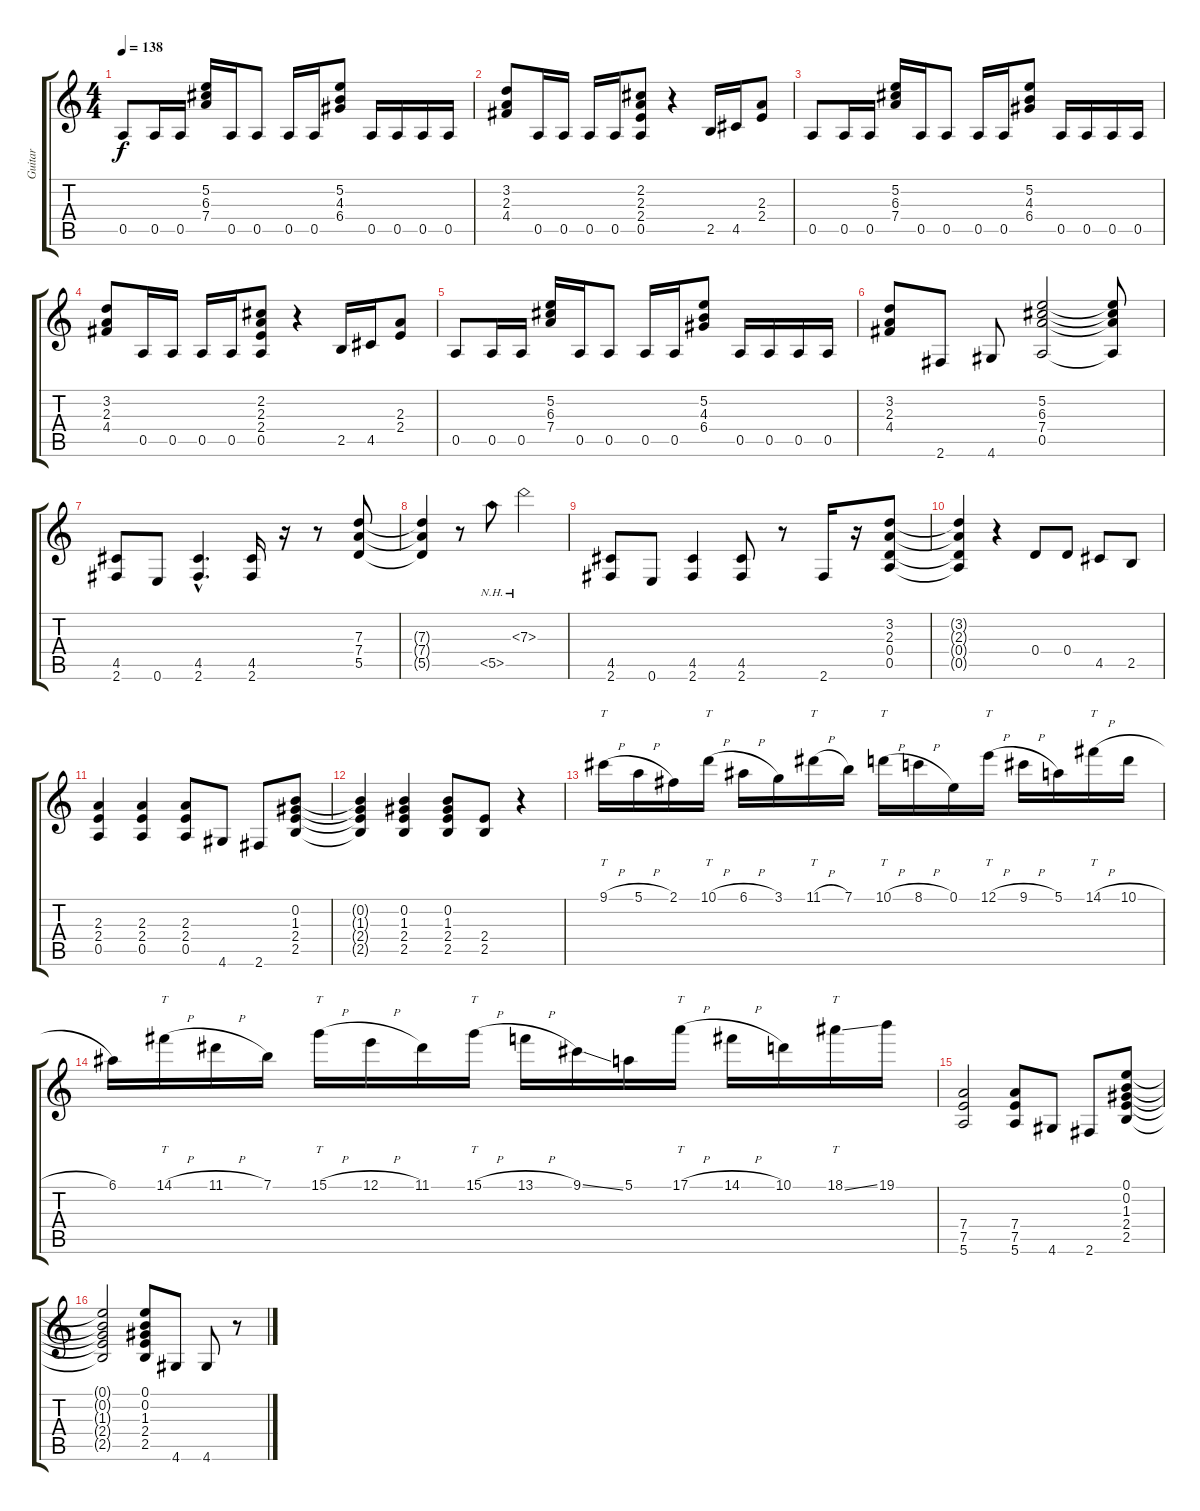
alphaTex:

\track ("Guitar" "Guitar") {instrument distortionguitar}
\staff {score tabs}
\tuning (E4 B3 G3 D3 A2 E2) {hide}
\ts (4 4)
\tempo 138
\clef g2
\ks c
0.5.8{dy f} 0.5.16 0.5.16 (5.2 6.3 7.4).16 0.5.16 0.5.8 0.5.16 0.5.16 (5.2 4.3 6.4).8 0.5.16 0.5.16 0.5.16 0.5.16 |
(3.2 2.3 4.4).8 0.5.16 0.5.16 0.5.16 0.5.16 (2.2 2.3 2.4 0.5).8 r.4 2.5.16 4.5.16 (2.3 2.4).8 |
0.5.8 0.5.16 0.5.16 (5.2 6.3 7.4).16 0.5.16 0.5.8 0.5.16 0.5.16 (5.2 4.3 6.4).8 0.5.16 0.5.16 0.5.16 0.5.16 |
(3.2 2.3 4.4).8 0.5.16 0.5.16 0.5.16 0.5.16 (2.2 2.3 2.4 0.5).8 r.4 2.5.16 4.5.16 (2.3 2.4).8 |
0.5.8 0.5.16 0.5.16 (5.2 6.3 7.4).16 0.5.16 0.5.8 0.5.16 0.5.16 (5.2 4.3 6.4).8 0.5.16 0.5.16 0.5.16 0.5.16 |
(3.2 2.3 4.4).8 2.6.8 4.6.8 (5.2 6.3 7.4 0.5).2 (5.2{t} 6.3{t} 7.4{t} 0.5{t}).8 |
(4.5 2.6).8 0.6.8 (4.5{hac} 2.6{hac}).4{d} (4.5 2.6).16 r.16 r.8 (7.3 7.4 5.5).8 |
(7.3{t} 7.4{t} 5.5{t}).4 r.8 5.5{nh}.8 7.3{nh}.2 |
(4.5 2.6).8 0.6.8 (4.5 2.6).4 (4.5 2.6).8 r.8 2.6.16 r.16 (3.2 2.3 0.4 0.5).8 |
(3.2{t} 2.3{t} 0.4{t} 0.5{t}).4 r.4 0.4.8 0.4.8 4.5.8 2.5.8 |
(2.3 2.4 0.5).4 (2.3 2.4 0.5).4 (2.3 2.4 0.5).8 4.6.8 2.6.8 (0.2 1.3 2.4 2.5).8 |
(0.2{t} 1.3{t} 2.4{t} 2.5{t}).4 (0.2 1.3 2.4 2.5).4 (0.2 1.3 2.4 2.5).8 (2.4 2.5).8 r.4 |
9.1{h}.16{tt} 5.1{h}.16 2.1.16 10.1{h}.16{tt} 6.1{h}.16 3.1.16 11.1{h}.16{tt} 7.1.16 10.1{h}.16{tt} 8.1{h}.16 0.1.16 12.1{h}.16{tt} 9.1{h}.16 5.1.16 14.1{h}.16{tt} 10.1{h}.16 |
6.1.16 14.1{h}.16{tt} 11.1{h}.16 7.1.16 15.1{h}.16{tt} 12.1{h}.16 11.1.16 15.1{h}.16{tt} 13.1{h}.16 9.1{ss}.16 5.1.16 17.1{h}.16{tt} 14.1{h}.16 10.1.16 18.1{ss}.16{tt} 19.1.16 |
(7.4 7.5 5.6).2 (7.4 7.5 5.6).8 4.6.8 2.6.8 (0.1 0.2 1.3 2.4 2.5).8 |
(0.1{t} 0.2{t} 1.3{t} 2.4{t} 2.5{t}).2 (0.1 0.2 1.3 2.4 2.5).8 4.6.8 4.6.8 r.8
